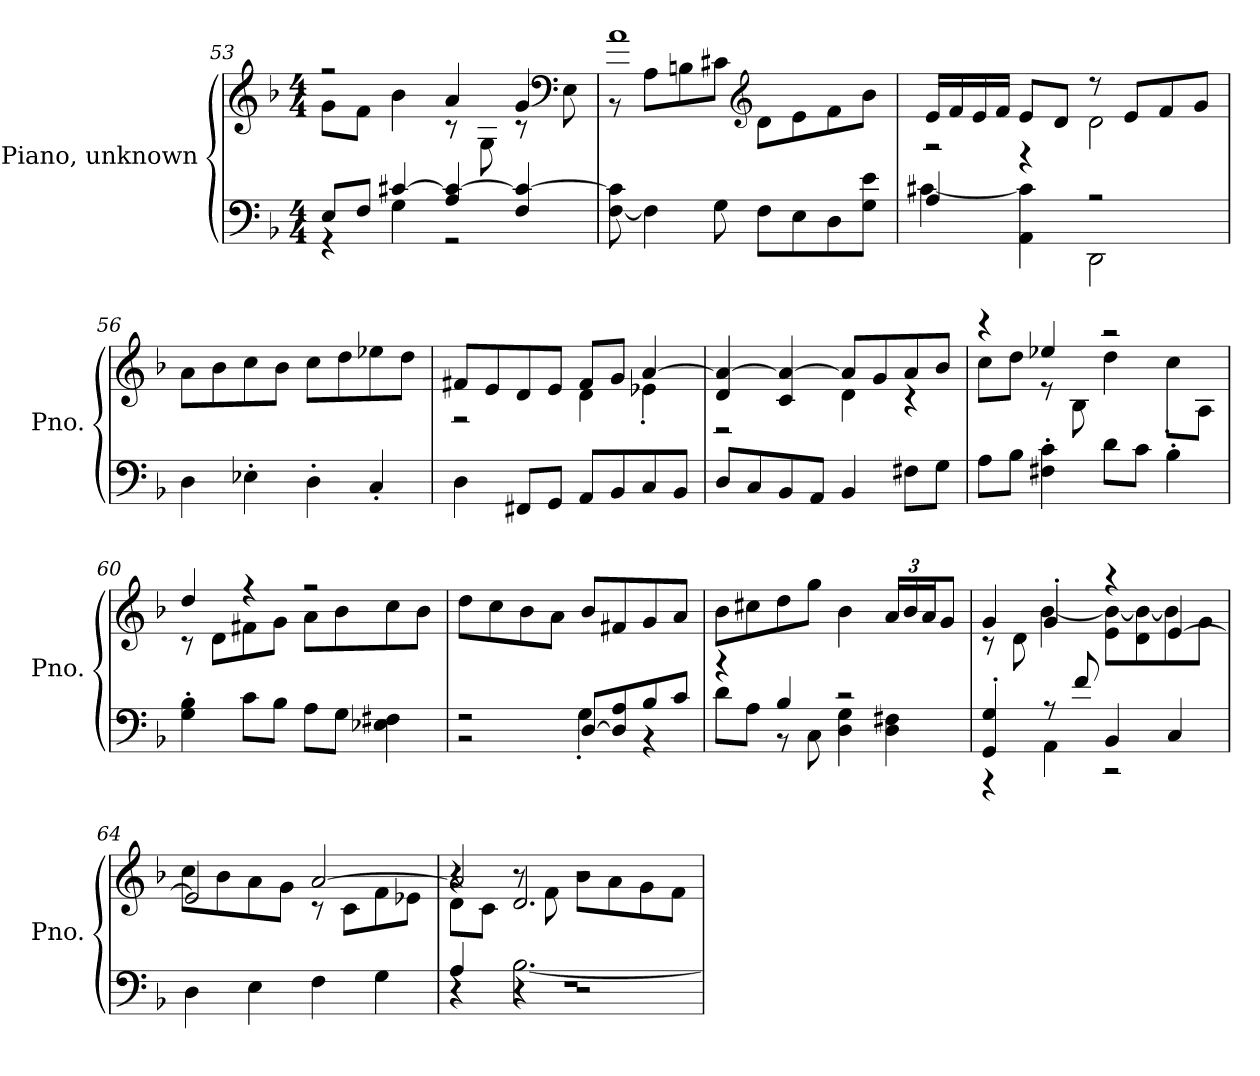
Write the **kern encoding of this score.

**kern	**kern
*part1	*part1
*staff2	*staff1
*I"Piano, unknown	*
*I'Pno.	*
*clefF4	*clefG2
*k[b-]	*k[b-]
*M4/4	*M4/4
=53	=53
*^	*^
8E/L	4r	2r	8g\L
8F/J	.	.	8f\J
[4c#X/	4G\	.	4b-\
4A/ 4c#/_	2r	4a/	8r
.	.	.	8G\
4F/ 4c#/_	.	4g/	8r
*	*	*clefF4	*
.	.	.	8E\
*v	*v	*	*
=54	=54	=54
[8F\ 8c#\]	1a	8r
4F\]	.	8A\L
.	.	8Bn\
8G\	.	8c#X\J
*	*clefG2	*
8F\L	.	8d\L
8E\	.	8e\
8D\	.	8f\
8G\ 8e\J	.	8b-\J
!!LO:LB:g=z	!!
=55	=55	=55
*^	*	*
4A/	[4c#X\	16e/LL	2r
.	.	16f/	.
.	.	16e/	.
.	.	16f/JJ	.
4r	4AA\ 4c#\]	8e/L	.
.	.	8d/J	.
2r	2DD\	8r	2d\
.	.	8e/L	.
.	.	8f/	.
.	.	8g/J	.
*v	*v	*	*
*	*v	*v
=56	=56
4D\	8a\L
.	8b-\
4E-X'\	8cc\
.	8b-\J
4D'\	8cc\L
.	8dd\
4C'/	8ee-X\
.	8dd\J
=57	=57
*	*^
4D\	8f#X/L	2r
.	8e/	.
8FF#X/L	8d/	.
8GG/J	8e/J	.
8AA/L	8f#/L	4d\
8BB-/	8g/J	.
8C/	[4a/	4e-X'\
8BB-/J	.	.
=58	=58	=58
8D/L	4d/ 4a/_	2r
8C/	.	.
8BB-/	4c/ 4a/_	.
8AA/J	.	.
4BB-/	8a/L]	4d\
.	8g/	.
8F#X\L	8a/	4r
8G\J	8b-/J	.
!!LO:LB:g=z	!!
=59	=59	=59
8A\L	4r	8cc\L
8B-\J	.	8dd\J
4F#X\' 4c\'	4ee-X/	8r
.	.	8B-\
8d\L	2r	4dd\
8c\J	.	.
4B-'\	.	8cc'\L
.	.	8A\J
=60	=60	=60
4G\' 4B-\'	4dd/	8r
.	.	8d\L
8c\L	4r	8f#X\
8B-\J	.	8g\J
8A\L	2r	8a\L
8G\J	.	8b-\
4E-X\ 4F#X\	.	8cc\
.	.	8b-\J
*	*v	*v
=61	=61
*^	*
2r	2r	8dd\L
.	.	8cc\
.	.	8b-\
.	.	8a\J
[8D/L	4G'\	8b-/L
8D/] 8A/	.	8f#X/
8B-/	4r	8g/
8c/J	.	8a/J
=62	=62	=62
4r	8d\L	8b-\L
.	8A\J	8cc#X\
4B-/	8r	8dd\
.	8C\	8gg\J
2r	4D\ 4G\	4b-\
*	*	*Xbrackettup
.	4D\ 4F#X\	24a/LL
.	.	24b-/
.	.	24a/J
.	.	8g/J
!!LO:PB:g=z
=63	=63	=63
*	*	*^
4GG/' 4G/'	4r	4g/	8r
.	.	.	8d\
8r	4AA\	4g'/	[4b-\
8f/	.	.	.
4BB-/	2r	4r	8e\ 8b-\_L
.	.	.	8d\ 8b-\_
4C/	.	[4e/	8b-\]
.	.	.	8g\J
*v	*v	*	*
=64	=64	=64
4D\	2e/]	8cc\L
.	.	8b-\
4E\	.	8a\
.	.	8g\J
4F\	[2a/	8r
.	.	8c\L
4G\	.	8f\
.	.	8e-X\J
=65	=65	=65
*^	*	*^
*	*^	*	*	*
1r	4r	4A/	2a/]	8d\L	4r
.	.	.	.	8c\J	.
.	[2.B-\	4r	.	8r	2.d/
.	.	.	.	8f\	.
.	.	2r	2r	8b-\L	.
.	.	.	.	8a\	.
.	.	.	.	8g\	.
.	.	.	.	8f\J	.
*v	*v	*v	*	*	*
*	*v	*v	*v
=	=
*-	*-
